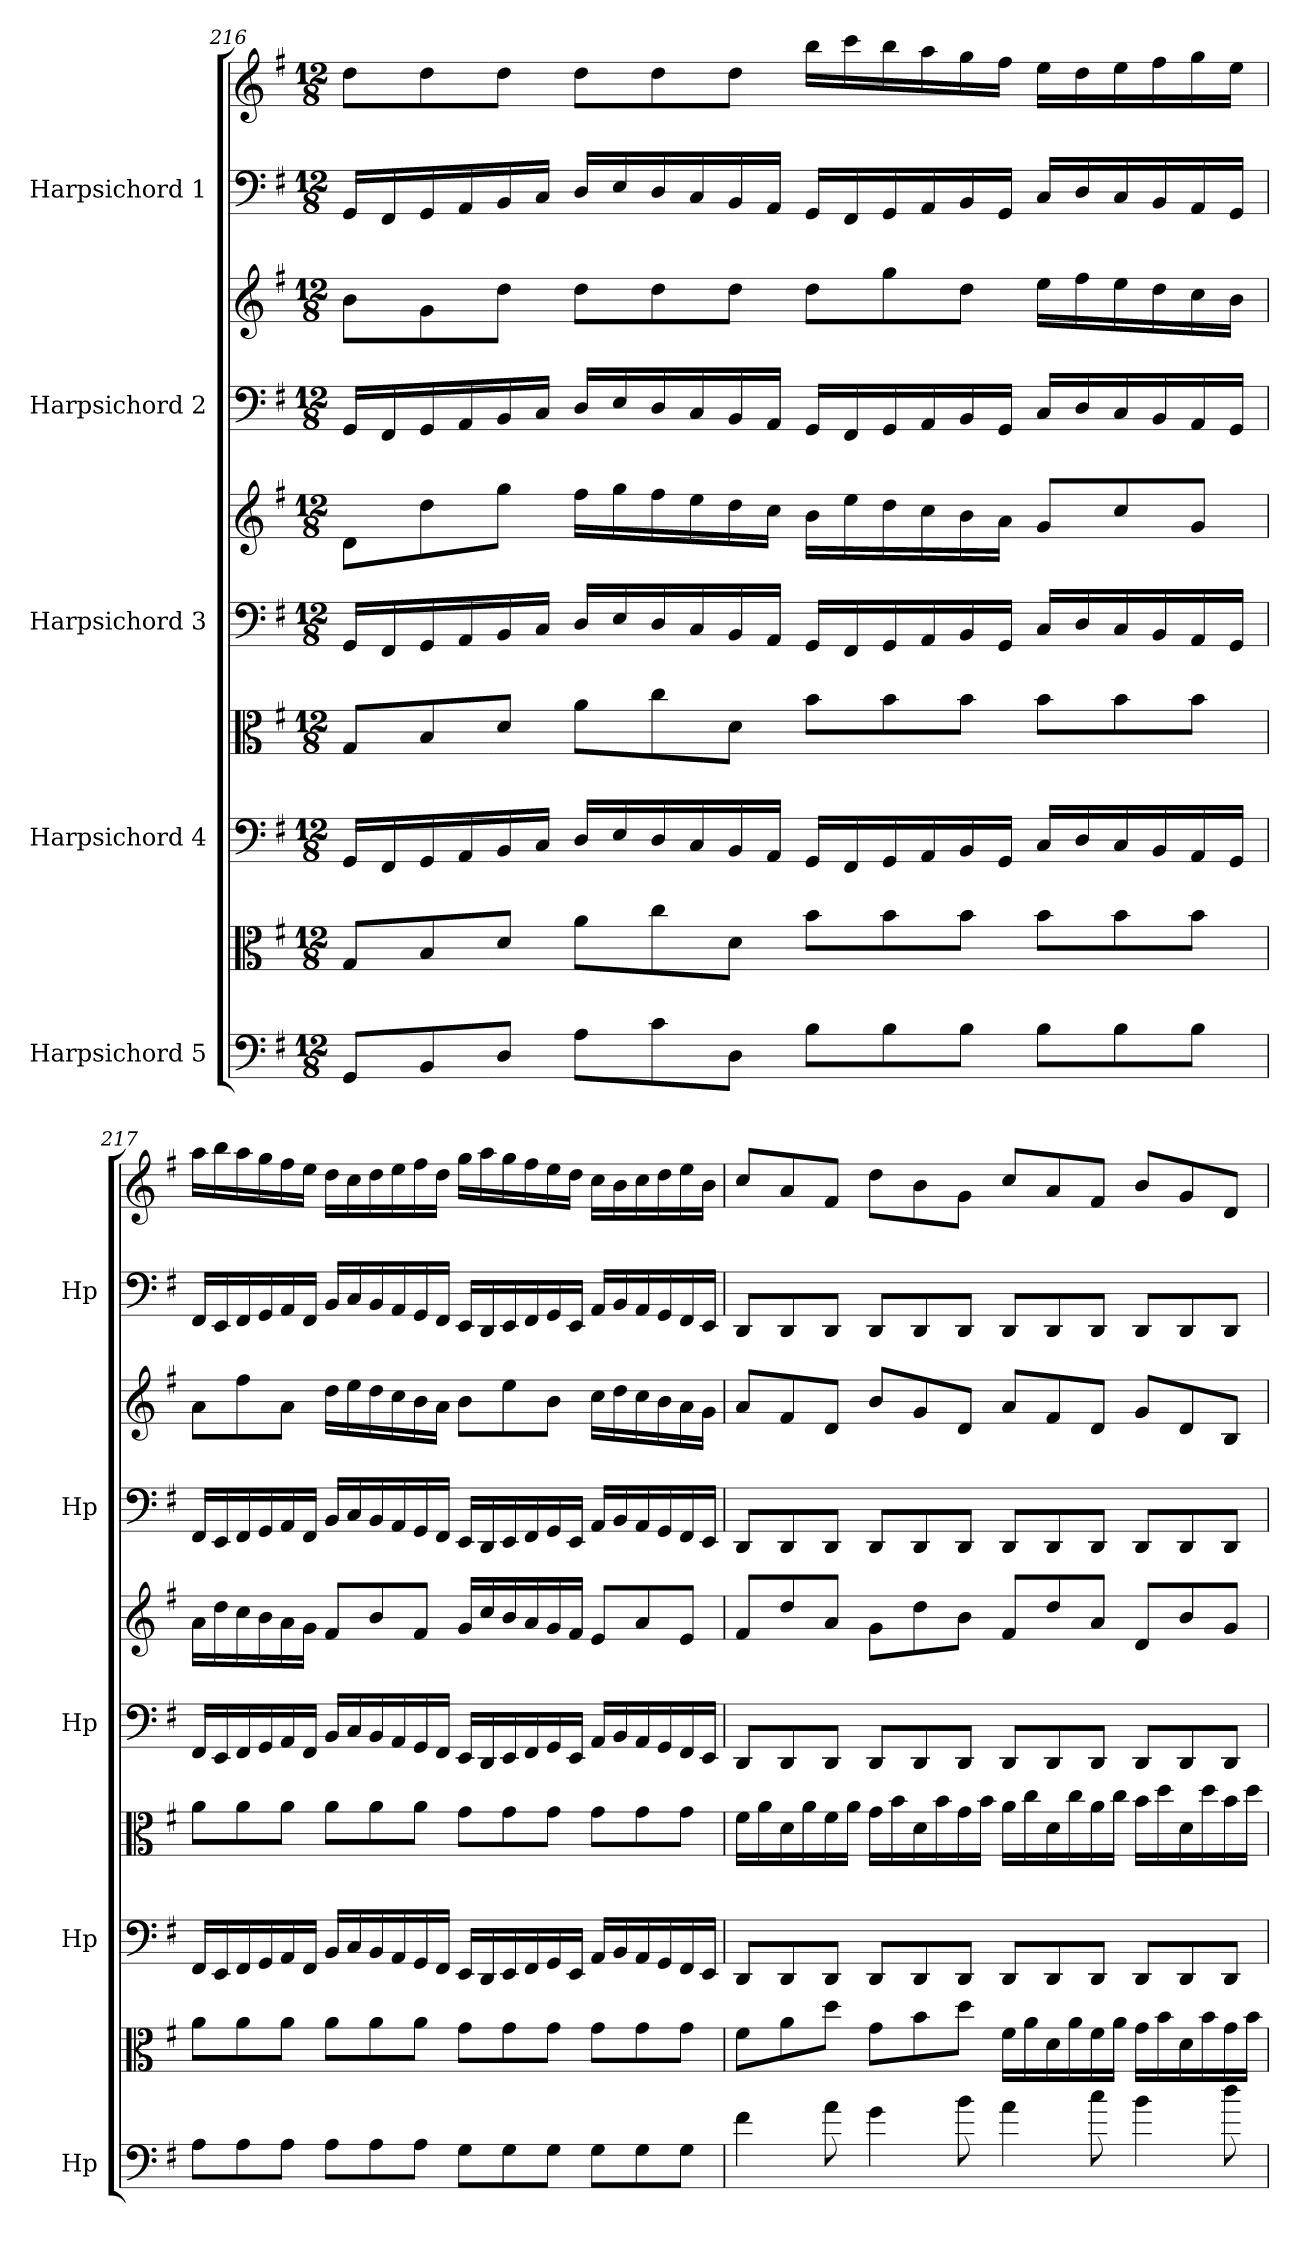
**kern	**kern	**kern	**kern	**kern	**kern	**kern	**kern	**kern	**kern
*part5	*part5	*part4	*part4	*part3	*part3	*part2	*part2	*part1	*part1
*staff10	*staff9	*staff8	*staff7	*staff6	*staff5	*staff4	*staff3	*staff2	*staff1
*I"Harpsichord 5	*	*I"Harpsichord 4	*	*I"Harpsichord 3	*	*I"Harpsichord 2	*	*I"Harpsichord 1	*
*I'Hp	*	*I'Hp	*	*I'Hp	*	*I'Hp	*	*I'Hp	*
!!LO:PB:g=z
*clefF4	*clefC3	*clefF4	*clefC3	*clefF4	*clefG2	*clefF4	*clefG2	*clefF4	*clefG2
*k[f#]	*k[f#]	*k[f#]	*k[f#]	*k[f#]	*k[f#]	*k[f#]	*k[f#]	*k[f#]	*k[f#]
*M12/8	*M12/8	*M12/8	*M12/8	*M12/8	*M12/8	*M12/8	*M12/8	*M12/8	*M12/8
=216	=216	=216	=216	=216	=216	=216	=216	=216	=216
8GG/L	8G/L	16GG/LL	8G/L	16GG/LL	8d\L	16GG/LL	8b\L	16GG/LL	8dd\L
.	.	16FF#/	.	16FF#/	.	16FF#/	.	16FF#/	.
8BB/	8B/	16GG/	8B/	16GG/	8dd\	16GG/	8g\	16GG/	8dd\
.	.	16AA/	.	16AA/	.	16AA/	.	16AA/	.
8D/J	8d/J	16BB/	8d/J	16BB/	8gg\J	16BB/	8dd\J	16BB/	8dd\J
.	.	16C/JJ	.	16C/JJ	.	16C/JJ	.	16C/JJ	.
8A\L	8a\L	16D/LL	8a\L	16D/LL	16ff#\LL	16D/LL	8dd\L	16D/LL	8dd\L
.	.	16E/	.	16E/	16gg\	16E/	.	16E/	.
8c\	8cc\	16D/	8cc\	16D/	16ff#\	16D/	8dd\	16D/	8dd\
.	.	16C/	.	16C/	16ee\	16C/	.	16C/	.
8D\J	8d\J	16BB/	8d\J	16BB/	16dd\	16BB/	8dd\J	16BB/	8dd\J
.	.	16AA/JJ	.	16AA/JJ	16cc\JJ	16AA/JJ	.	16AA/JJ	.
8B\L	8b\L	16GG/LL	8b\L	16GG/LL	16b\LL	16GG/LL	8dd\L	16GG/LL	16bb\LL
.	.	16FF#/	.	16FF#/	16ee\	16FF#/	.	16FF#/	16ccc\
8B\	8b\	16GG/	8b\	16GG/	16dd\	16GG/	8gg\	16GG/	16bb\
.	.	16AA/	.	16AA/	16cc\	16AA/	.	16AA/	16aa\
8B\J	8b\J	16BB/	8b\J	16BB/	16b\	16BB/	8dd\J	16BB/	16gg\
.	.	16GG/JJ	.	16GG/JJ	16a\JJ	16GG/JJ	.	16GG/JJ	16ff#\JJ
8B\L	8b\L	16C/LL	8b\L	16C/LL	8g/L	16C/LL	16ee\LL	16C/LL	16ee\LL
.	.	16D/	.	16D/	.	16D/	16ff#\	16D/	16dd\
8B\	8b\	16C/	8b\	16C/	8cc/	16C/	16ee\	16C/	16ee\
.	.	16BB/	.	16BB/	.	16BB/	16dd\	16BB/	16ff#\
8B\J	8b\J	16AA/	8b\J	16AA/	8g/J	16AA/	16cc\	16AA/	16gg\
.	.	16GG/JJ	.	16GG/JJ	.	16GG/JJ	16b\JJ	16GG/JJ	16ee\JJ
!!LO:PB:g=z
=217	=217	=217	=217	=217	=217	=217	=217	=217	=217
8A\L	8a\L	16FF#/LL	8a\L	16FF#/LL	16a\LL	16FF#/LL	8a\L	16FF#/LL	16aa\LL
.	.	16EE/	.	16EE/	16dd\	16EE/	.	16EE/	16bb\
8A\	8a\	16FF#/	8a\	16FF#/	16cc\	16FF#/	8ff#\	16FF#/	16aa\
.	.	16GG/	.	16GG/	16b\	16GG/	.	16GG/	16gg\
8A\J	8a\J	16AA/	8a\J	16AA/	16a\	16AA/	8a\J	16AA/	16ff#\
.	.	16FF#/JJ	.	16FF#/JJ	16g\JJ	16FF#/JJ	.	16FF#/JJ	16ee\JJ
8A\L	8a\L	16BB/LL	8a\L	16BB/LL	8f#/L	16BB/LL	16dd\LL	16BB/LL	16dd\LL
.	.	16C/	.	16C/	.	16C/	16ee\	16C/	16cc\
8A\	8a\	16BB/	8a\	16BB/	8b/	16BB/	16dd\	16BB/	16dd\
.	.	16AA/	.	16AA/	.	16AA/	16cc\	16AA/	16ee\
8A\J	8a\J	16GG/	8a\J	16GG/	8f#/J	16GG/	16b\	16GG/	16ff#\
.	.	16FF#/JJ	.	16FF#/JJ	.	16FF#/JJ	16a\JJ	16FF#/JJ	16dd\JJ
8G\L	8g\L	16EE/LL	8g\L	16EE/LL	16g/LL	16EE/LL	8b\L	16EE/LL	16gg\LL
.	.	16DD/	.	16DD/	16cc/	16DD/	.	16DD/	16aa\
8G\	8g\	16EE/	8g\	16EE/	16b/	16EE/	8ee\	16EE/	16gg\
.	.	16FF#/	.	16FF#/	16a/	16FF#/	.	16FF#/	16ff#\
8G\J	8g\J	16GG/	8g\J	16GG/	16g/	16GG/	8b\J	16GG/	16ee\
.	.	16EE/JJ	.	16EE/JJ	16f#/JJ	16EE/JJ	.	16EE/JJ	16dd\JJ
8G\L	8g\L	16AA/LL	8g\L	16AA/LL	8e/L	16AA/LL	16cc\LL	16AA/LL	16cc\LL
.	.	16BB/	.	16BB/	.	16BB/	16dd\	16BB/	16b\
8G\	8g\	16AA/	8g\	16AA/	8a/	16AA/	16cc\	16AA/	16cc\
.	.	16GG/	.	16GG/	.	16GG/	16b\	16GG/	16dd\
8G\J	8g\J	16FF#/	8g\J	16FF#/	8e/J	16FF#/	16a\	16FF#/	16ee\
.	.	16EE/JJ	.	16EE/JJ	.	16EE/JJ	16g\JJ	16EE/JJ	16b\JJ
!!LO:PB:g=z
=218	=218	=218	=218	=218	=218	=218	=218	=218	=218
4f#\	8f#\L	8DD/L	16f#\LL	8DD/L	8f#/L	8DD/L	8a/L	8DD/L	8cc/L
.	.	.	16a\	.	.	.	.	.	.
.	8a\	8DD/	16d\	8DD/	8dd/	8DD/	8f#/	8DD/	8a/
.	.	.	16a\	.	.	.	.	.	.
8a\	8dd\J	8DD/J	16f#\	8DD/J	8a/J	8DD/J	8d/J	8DD/J	8f#/J
.	.	.	16a\JJ	.	.	.	.	.	.
4g\	8g\L	8DD/L	16g\LL	8DD/L	8g\L	8DD/L	8b/L	8DD/L	8dd\L
.	.	.	16b\	.	.	.	.	.	.
.	8b\	8DD/	16d\	8DD/	8dd\	8DD/	8g/	8DD/	8b\
.	.	.	16b\	.	.	.	.	.	.
8b\	8dd\J	8DD/J	16g\	8DD/J	8b\J	8DD/J	8d/J	8DD/J	8g\J
.	.	.	16b\JJ	.	.	.	.	.	.
4a\	16f#\LL	8DD/L	16a\LL	8DD/L	8f#/L	8DD/L	8a/L	8DD/L	8cc/L
.	16a\	.	16cc\	.	.	.	.	.	.
.	16d\	8DD/	16d\	8DD/	8dd/	8DD/	8f#/	8DD/	8a/
.	16a\	.	16cc\	.	.	.	.	.	.
8cc\	16f#\	8DD/J	16a\	8DD/J	8a/J	8DD/J	8d/J	8DD/J	8f#/J
.	16a\JJ	.	16cc\JJ	.	.	.	.	.	.
4b\	16g\LL	8DD/L	16b\LL	8DD/L	8d/L	8DD/L	8g/L	8DD/L	8b/L
.	16b\	.	16dd\	.	.	.	.	.	.
.	16d\	8DD/	16d\	8DD/	8b/	8DD/	8d/	8DD/	8g/
.	16b\	.	16dd\	.	.	.	.	.	.
8dd\	16g\	8DD/J	16b\	8DD/J	8g/J	8DD/J	8B/J	8DD/J	8d/J
.	16b\JJ	.	16dd\JJ	.	.	.	.	.	.
=	=	=	=	=	=	=	=	=	=
*-	*-	*-	*-	*-	*-	*-	*-	*-	*-
